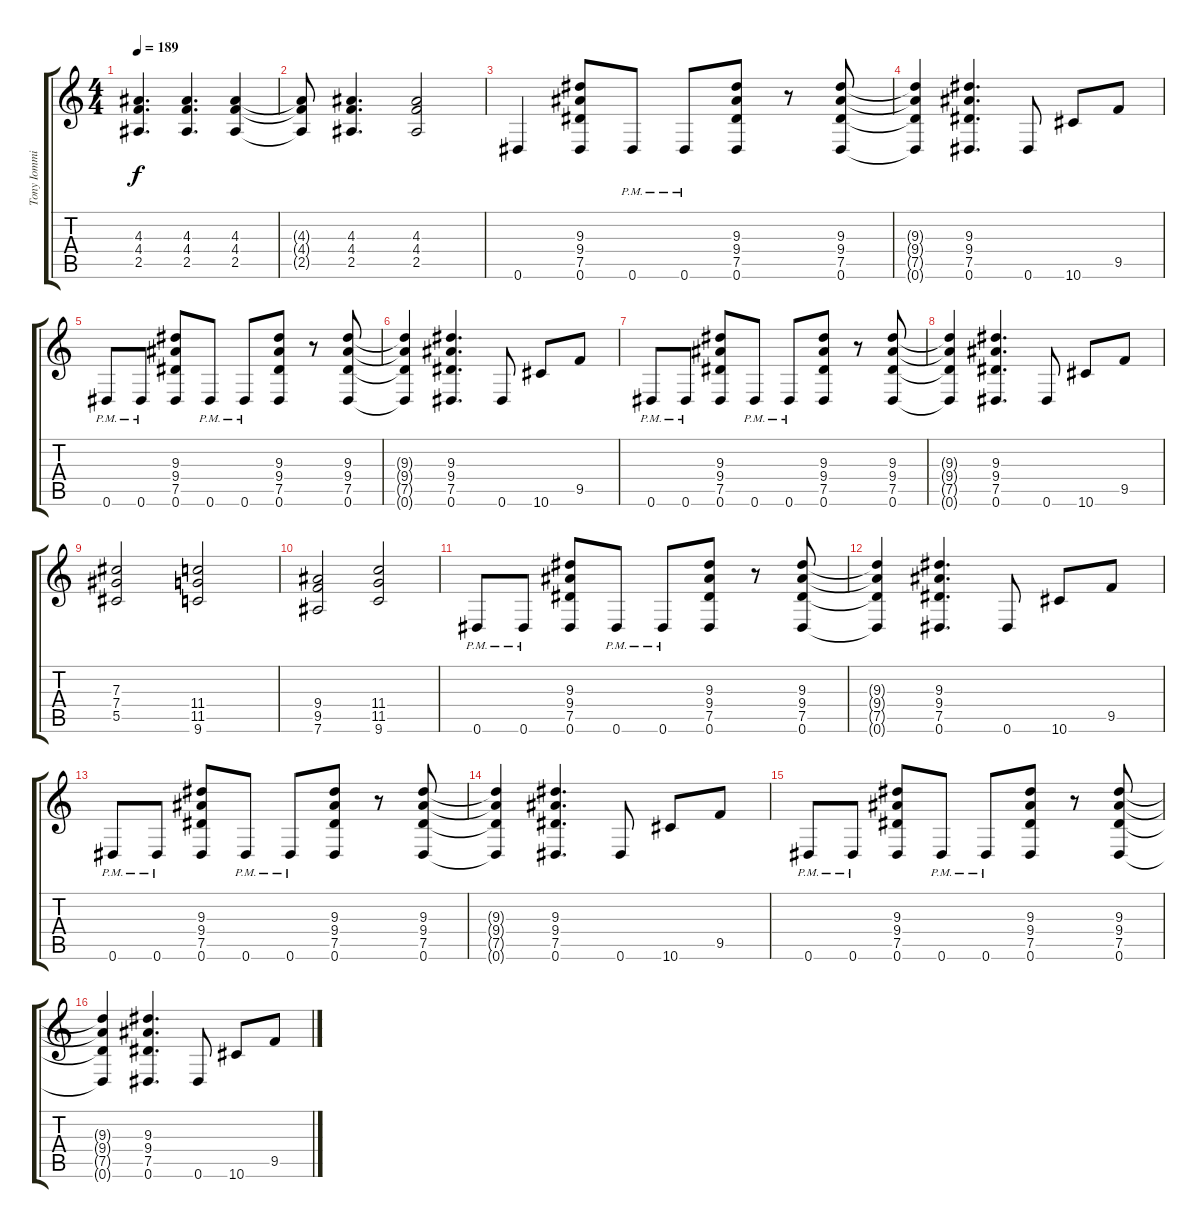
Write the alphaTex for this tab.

\track ("Tony Iommi (Rh. 2)" "Tony Iommi") {instrument overdrivenguitar}
\staff {score tabs}
\tuning (Eb4 Bb3 Gb3 Db3 Ab2 Eb2) {hide}
\ts (4 4)
\tempo 189
\clef g2
\ks c
(4.3 4.4 2.5).4{d dy f} (4.3 4.4 2.5).4{d} (4.3 4.4 2.5).4 |
(4.3{t} 4.4{t} 2.5{t}).8 (4.3 4.4 2.5).4{d} (4.3 4.4 2.5).2 |
0.6.4{volume 12} (9.3 9.4 7.5 0.6).8 0.6{pm}.8 0.6{pm}.8 (9.3 9.4 7.5 0.6).8 r.8 (9.3 9.4 7.5 0.6).8 |
(9.3{t} 9.4{t} 7.5{t} 0.6{t}).4 (9.3 9.4 7.5 0.6).4{d} 0.6.8 10.6.8 9.5.8 |
0.6{pm}.8 0.6{pm}.8 (9.3 9.4 7.5 0.6).8 0.6{pm}.8 0.6{pm}.8 (9.3 9.4 7.5 0.6).8 r.8 (9.3 9.4 7.5 0.6).8 |
(9.3{t} 9.4{t} 7.5{t} 0.6{t}).4 (9.3 9.4 7.5 0.6).4{d} 0.6.8 10.6.8 9.5.8 |
0.6{pm}.8 0.6{pm}.8 (9.3 9.4 7.5 0.6).8 0.6{pm}.8 0.6{pm}.8 (9.3 9.4 7.5 0.6).8 r.8 (9.3 9.4 7.5 0.6).8 |
(9.3{t} 9.4{t} 7.5{t} 0.6{t}).4 (9.3 9.4 7.5 0.6).4{d} 0.6.8 10.6.8 9.5.8 |
(7.3 7.4 5.5).2 (11.4 11.5 9.6).2 |
(9.4 9.5 7.6).2 (11.4 11.5 9.6).2 |
0.6{pm}.8 0.6{pm}.8 (9.3 9.4 7.5 0.6).8 0.6{pm}.8 0.6{pm}.8 (9.3 9.4 7.5 0.6).8 r.8 (9.3 9.4 7.5 0.6).8 |
(9.3{t} 9.4{t} 7.5{t} 0.6{t}).4 (9.3 9.4 7.5 0.6).4{d} 0.6.8 10.6.8 9.5.8 |
0.6{pm}.8 0.6{pm}.8 (9.3 9.4 7.5 0.6).8 0.6{pm}.8 0.6{pm}.8 (9.3 9.4 7.5 0.6).8 r.8 (9.3 9.4 7.5 0.6).8 |
(9.3{t} 9.4{t} 7.5{t} 0.6{t}).4 (9.3 9.4 7.5 0.6).4{d} 0.6.8 10.6.8 9.5.8 |
0.6{pm}.8 0.6{pm}.8 (9.3 9.4 7.5 0.6).8 0.6{pm}.8 0.6{pm}.8 (9.3 9.4 7.5 0.6).8 r.8 (9.3 9.4 7.5 0.6).8 |
(9.3{t} 9.4{t} 7.5{t} 0.6{t}).4 (9.3 9.4 7.5 0.6).4{d} 0.6.8 10.6.8 9.5.8
